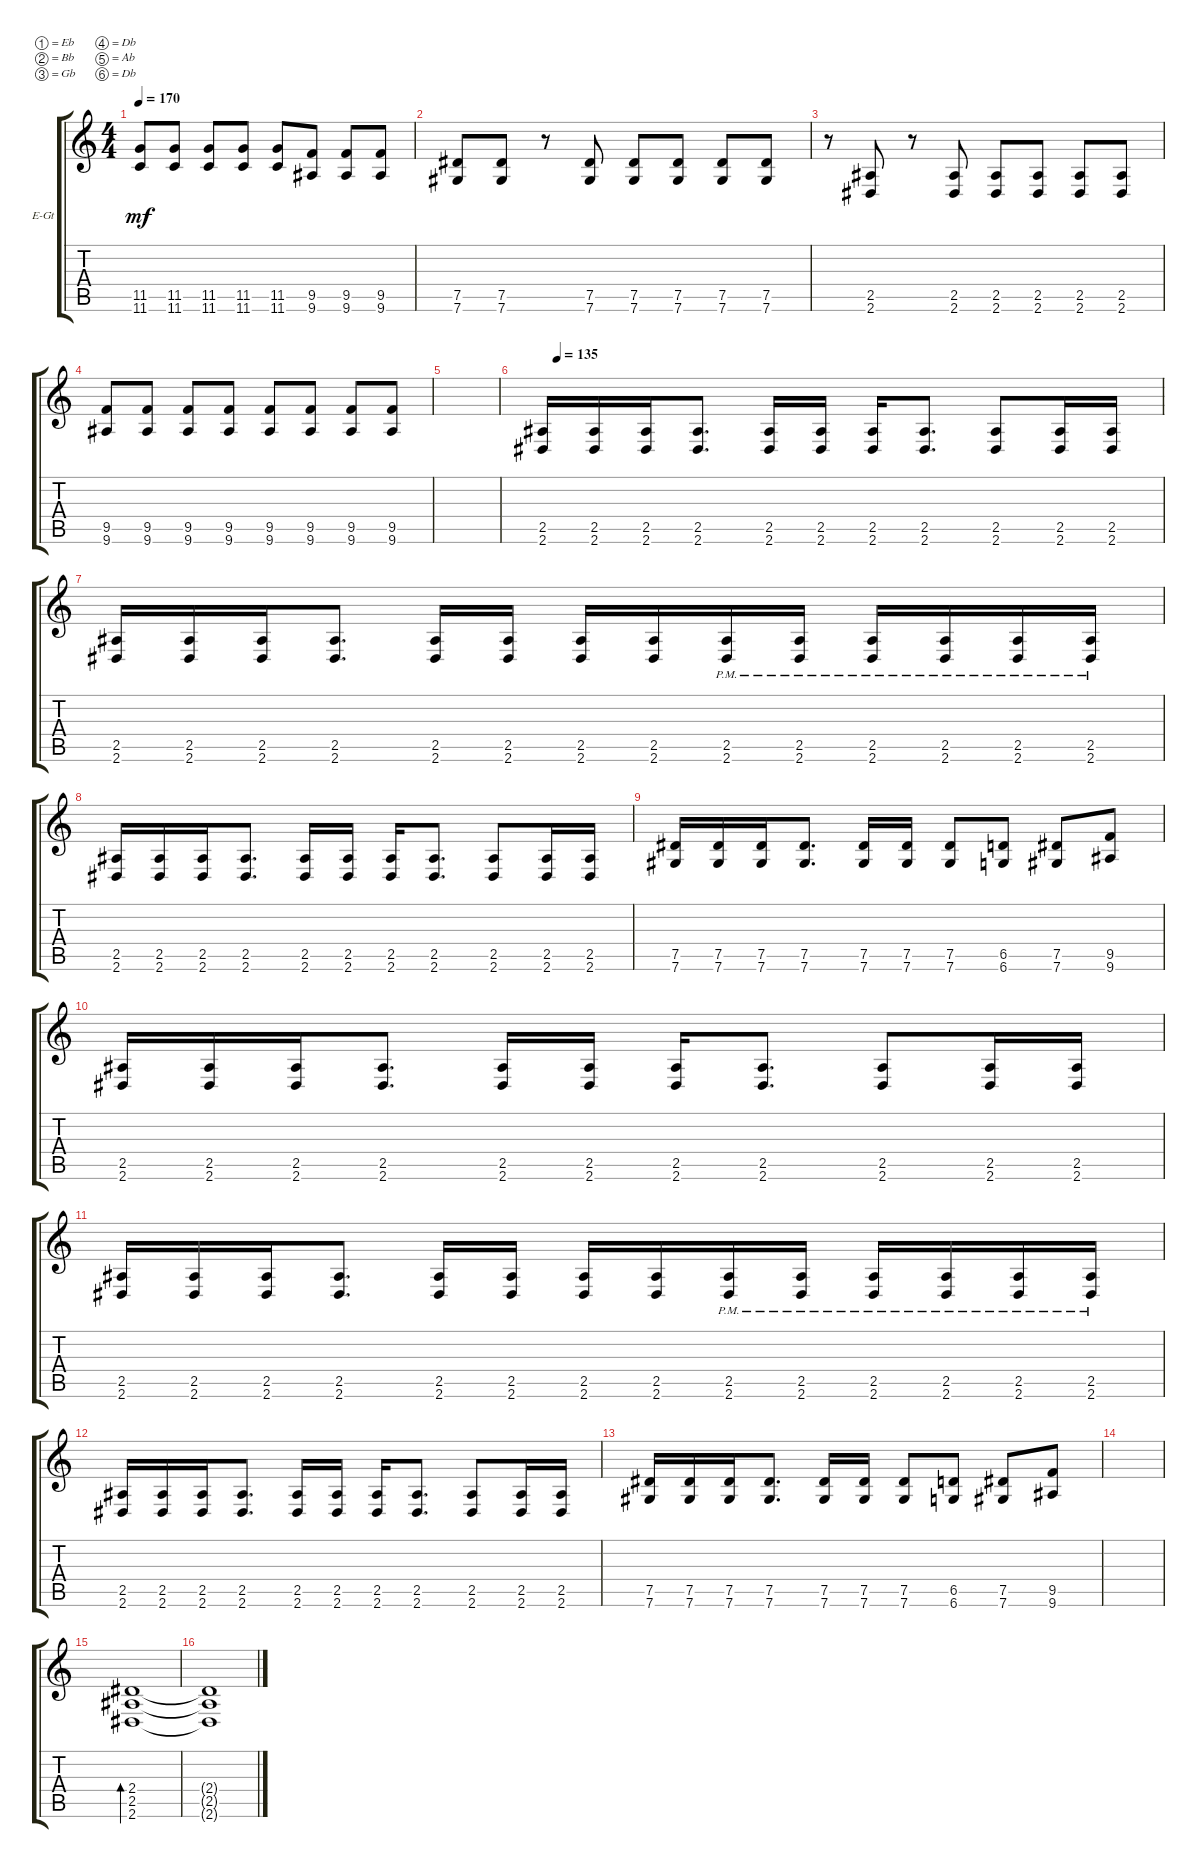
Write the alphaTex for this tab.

\defaultSystemsLayout 4
\bracketExtendMode groupsimilarinstruments
\firstSystemTrackNameOrientation horizontal
\otherSystemsTrackNameOrientation horizontal
\track ("Electric Guitar" "E-Gt") {instrument distortionguitar}
\staff {score tabs}
\tuning (Eb4 Bb3 Gb3 Db3 Ab2 Db2)
\ts (4 4)
\tempo 170
\clef g2
\ks c
(11.6 11.5).8{dy mf} (11.6 11.5).8 (11.6 11.5).8 (11.6 11.5).8 (11.6 11.5).8 (9.6 9.5).8 (9.6 9.5).8 (9.6 9.5).8 |
(7.6 7.5).8 (7.6 7.5).8 r.8 (7.6 7.5).8 (7.6 7.5).8 (7.6 7.5).8 (7.6 7.5).8 (7.6 7.5).8 |
r.8 (2.6 2.5).8 r.8 (2.6 2.5).8 (2.6 2.5).8 (2.6 2.5).8 (2.6 2.5).8 (2.6 2.5).8 |
(9.6 9.5).8 (9.6 9.5).8 (9.6 9.5).8 (9.6 9.5).8 (9.6 9.5).8 (9.6 9.5).8 (9.6 9.5).8 (9.6 9.5).8 |
|
\tempo (135 0.025)
(2.5 2.6).16 (2.5 2.6).16 (2.5 2.6).16 (2.5 2.6).8{d} (2.5 2.6).16 (2.5 2.6).16 (2.5 2.6).16 (2.5 2.6).8{d} (2.6 2.5).8 (2.6 2.5).16 (2.6 2.5).16 |
(2.5 2.6).16 (2.5 2.6).16 (2.5 2.6).16 (2.5 2.6).8{d} (2.5 2.6).16 (2.6 2.5).16 (2.6 2.5).16 (2.6 2.5).16 (2.5{pm} 2.6{pm}).16 (2.5{pm} 2.6{pm}).16 (2.5{pm} 2.6{pm}).16 (2.6{pm} 2.5{pm}).16 (2.6{pm} 2.5{pm}).16 (2.6{pm} 2.5{pm}).16 |
(2.5 2.6).16 (2.5 2.6).16 (2.5 2.6).16 (2.5 2.6).8{d} (2.5 2.6).16 (2.5 2.6).16 (2.5 2.6).16 (2.5 2.6).8{d} (2.6 2.5).8 (2.6 2.5).16 (2.6 2.5).16 |
(7.5 7.6).16 (7.5 7.6).16 (7.5 7.6).16 (7.5 7.6).8{d} (7.6 7.5).16 (7.6 7.5).16 (7.6 7.5).8 (6.6 6.5).8 (7.6 7.5).8 (9.6 9.5).8 |
(2.5 2.6).16 (2.5 2.6).16 (2.5 2.6).16 (2.5 2.6).8{d} (2.5 2.6).16 (2.5 2.6).16 (2.5 2.6).16 (2.5 2.6).8{d} (2.6 2.5).8 (2.6 2.5).16 (2.6 2.5).16 |
(2.5 2.6).16 (2.5 2.6).16 (2.5 2.6).16 (2.5 2.6).8{d} (2.5 2.6).16 (2.6 2.5).16 (2.6 2.5).16 (2.6 2.5).16 (2.5{pm} 2.6{pm}).16 (2.5{pm} 2.6{pm}).16 (2.5{pm} 2.6{pm}).16 (2.6{pm} 2.5{pm}).16 (2.6{pm} 2.5{pm}).16 (2.6{pm} 2.5{pm}).16 |
(2.5 2.6).16 (2.5 2.6).16 (2.5 2.6).16 (2.5 2.6).8{d} (2.5 2.6).16 (2.5 2.6).16 (2.5 2.6).16 (2.5 2.6).8{d} (2.6 2.5).8 (2.6 2.5).16 (2.6 2.5).16 |
(7.5 7.6).16 (7.5 7.6).16 (7.5 7.6).16 (7.5 7.6).8{d} (7.6 7.5).16 (7.6 7.5).16 (7.6 7.5).8 (6.6 6.5).8 (7.6 7.5).8 (9.6 9.5).8 |
|
(2.6 2.5 2.4).1{bd 389} |
(2.4{t} 2.5{t} 2.6{t}).1
